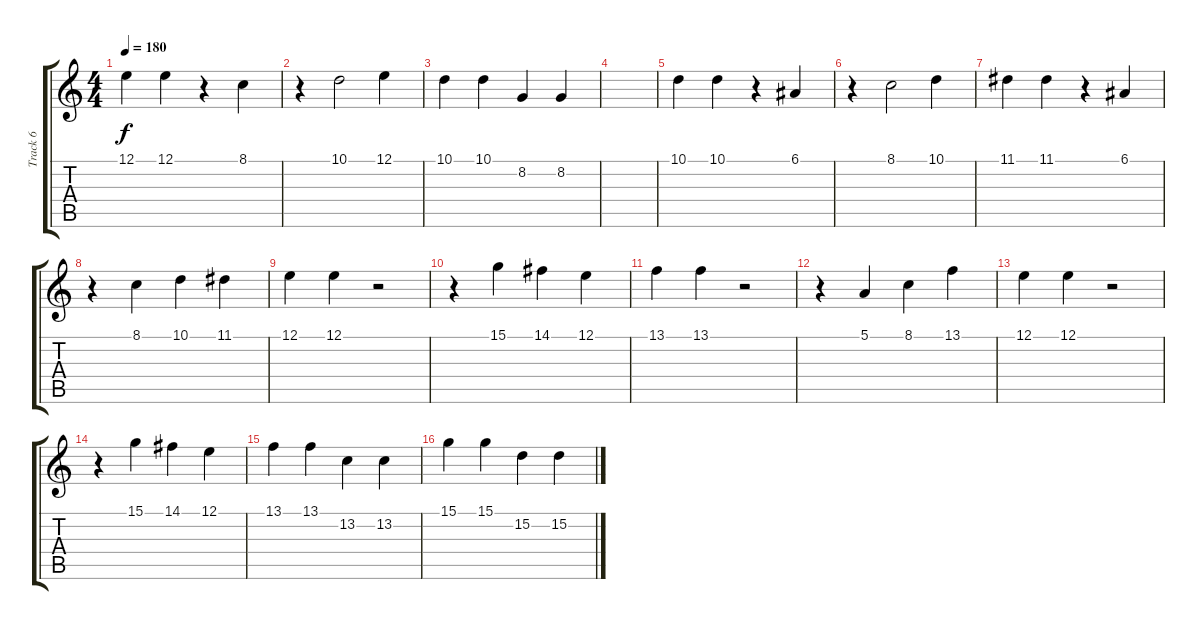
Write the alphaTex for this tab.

\track ("Track 6" "Track 6") {instrument steeldrums}
\staff {score tabs}
\tuning (E4 B3 G3 D3 A2 E2) {hide}
\ts (4 4)
\tempo 180
\clef g2
\ks c
12.1.4{dy f} 12.1.4 r.4 8.1.4 |
r.4 10.1.2 12.1.4 |
10.1.4 10.1.4 8.2.4 8.2.4 |
|
10.1.4 10.1.4 r.4 6.1.4 |
r.4 8.1.2 10.1.4 |
11.1.4 11.1.4 r.4 6.1.4 |
r.4 8.1.4 10.1.4 11.1.4 |
12.1.4 12.1.4 r.2 |
r.4 15.1.4 14.1.4 12.1.4 |
13.1.4 13.1.4 r.2 |
r.4 5.1.4 8.1.4 13.1.4 |
12.1.4 12.1.4 r.2 |
r.4 15.1.4 14.1.4 12.1.4 |
13.1.4 13.1.4 13.2.4 13.2.4 |
15.1.4 15.1.4 15.2.4 15.2.4
